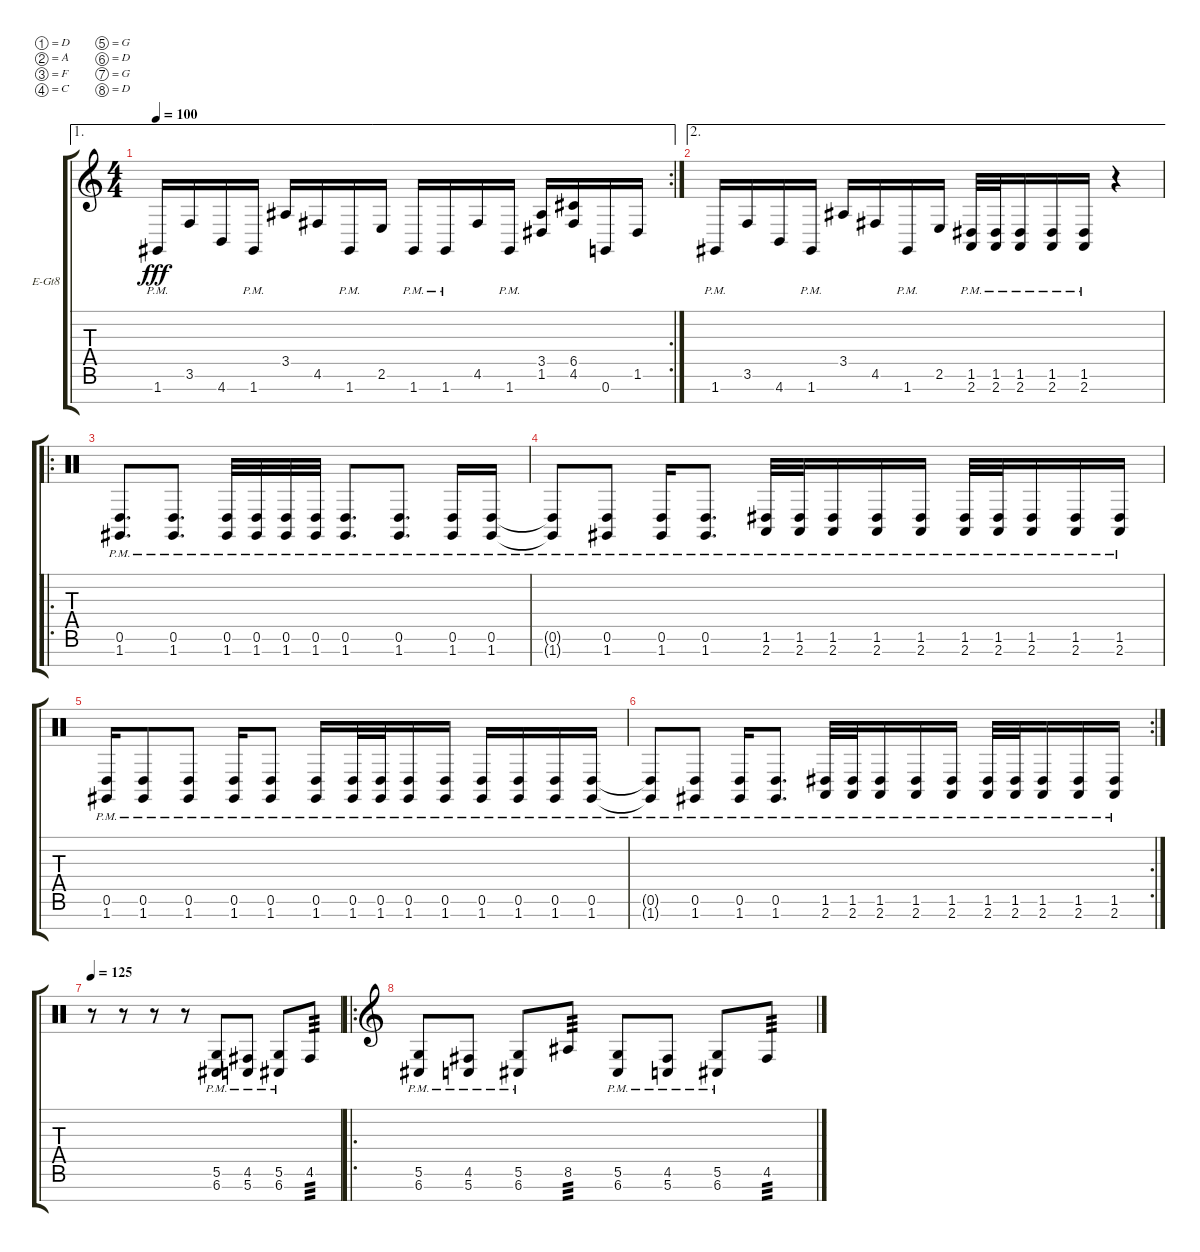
\bracketExtendMode groupsimilarinstruments
\firstSystemTrackNameOrientation horizontal
\otherSystemsTrackNameOrientation horizontal
\track ("Jae" "E-Gt8") {instrument distortionguitar}
\staff {score tabs}
\tuning (D4 A3 F3 C3 G2 D2 G1 D1)
\ae 1
\rc 2
\ts (4 4)
\tempo 100
\clef g2
\ks c
1.7{pm}.16{dy fff} 3.6.16 4.7.16 1.7{pm}.16 3.5.16 4.6.16 1.7{pm}.16 2.6.16 1.7{pm}.16 1.7{pm}.16 4.6.16 1.7{pm}.16 (1.6 3.5).16 (4.6 6.5).16 0.7.16 1.6.16 |
\ae 2
1.7{pm}.16 3.6.16 4.7.16 1.7{pm}.16 3.5.16 4.6.16 1.7{pm}.16 2.6.16 (2.7{pm} 1.6{pm}).32 (2.7{pm} 1.6{pm}).32 (2.7{pm} 1.6{pm}).16 (2.7{pm} 1.6{pm}).16 (2.7{pm} 1.6{pm}).16 r.4 |
\ro
\clef neutral
(1.7{pm} 0.6{pm}).8{d} (1.7{pm} 0.6{pm}).8{d} (1.7{pm} 0.6{pm}).32 (1.7{pm} 0.6{pm}).32 (1.7{pm} 0.6{pm}).32 (1.7{pm} 0.6{pm}).32 (1.7{pm} 0.6{pm}).8{d} (1.7{pm} 0.6{pm}).8{d} (1.7{pm} 0.6{pm}).16 (1.7{pm} 0.6{pm}).16 |
(1.7{pm t} 0.6{pm t}).8 (1.7{pm} 0.6{pm}).8 (1.7{pm} 0.6{pm}).16 (1.7{pm} 0.6{pm}).8{d} (2.7{pm} 1.6{pm}).32 (2.7{pm} 1.6{pm}).32 (2.7{pm} 1.6{pm}).16 (2.7{pm} 1.6{pm}).16 (2.7{pm} 1.6{pm}).16 (2.7{pm} 1.6{pm}).32 (2.7{pm} 1.6{pm}).32 (2.7{pm} 1.6{pm}).16 (2.7{pm} 1.6{pm}).16 (2.7{pm} 1.6{pm}).16 |
(1.7{pm} 0.6{pm}).16 (1.7{pm} 0.6{pm}).8 (1.7{pm} 0.6{pm}).8 (1.7{pm} 0.6{pm}).16 (1.7{pm} 0.6{pm}).8 (1.7{pm} 0.6{pm}).16 (1.7{pm} 0.6{pm}).32 (1.7{pm} 0.6{pm}).32 (1.7{pm} 0.6{pm}).16 (1.7{pm} 0.6{pm}).16 (1.7{pm} 0.6{pm}).16 (1.7{pm} 0.6{pm}).16 (1.7{pm} 0.6{pm}).16 (1.7{pm} 0.6{pm}).16 |
\rc 2
(1.7{pm t} 0.6{pm t}).8 (1.7{pm} 0.6{pm}).8 (1.7{pm} 0.6{pm}).16 (1.7{pm} 0.6{pm}).8{d} (2.7{pm} 1.6{pm}).32 (2.7{pm} 1.6{pm}).32 (2.7{pm} 1.6{pm}).16 (2.7{pm} 1.6{pm}).16 (2.7{pm} 1.6{pm}).16 (2.7{pm} 1.6{pm}).32 (2.7{pm} 1.6{pm}).32 (2.7{pm} 1.6{pm}).16 (2.7{pm} 1.6{pm}).16 (2.7{pm} 1.6{pm}).16 |
\tempo 125
r.8 r.8 r.8 r.8 (6.7{pm} 5.6{pm}).8 (5.7{pm} 4.6{pm}).8 (6.7{pm} 5.6{pm}).8 4.6.8{tp 3} |
\ro
\clef g2
(6.7{pm} 5.6{pm}).8 (5.7{pm} 4.6{pm}).8 (6.7{pm} 5.6{pm}).8 8.6.8{tp 3} (6.7{pm} 5.6{pm}).8 (5.7{pm} 4.6{pm}).8 (6.7{pm} 5.6{pm}).8 4.6.8{tp 3}
